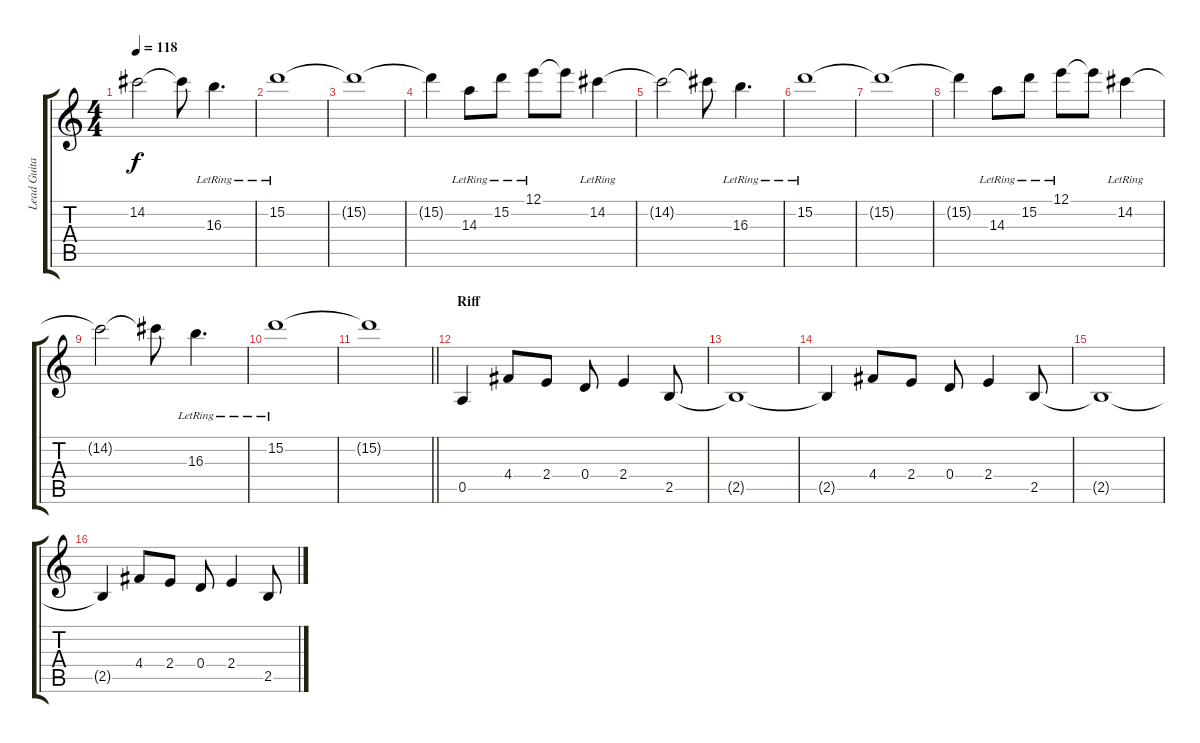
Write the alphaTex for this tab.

\track ("Lead Guitar" "Lead Guita") {instrument acousticguitarsteel}
\staff {score tabs}
\tuning (E4 B3 G3 D3 A2 E2) {hide}
\ts (4 4)
\tempo 118
\clef g2
\ks c
14.2{t}.2{dy f} 14.2{t}.8 16.3{lr}.4{d} |
15.2{lr}.1 |
15.2{t}.1 |
15.2{t}.4 14.3{lr}.8 15.2{lr}.8 12.1{lr}.8 12.1{t}.8 14.2{lr}.4 |
14.2{t}.2 14.2{t}.8 16.3{lr}.4{d} |
15.2{lr}.1 |
15.2{t}.1 |
15.2{t}.4 14.3{lr}.8 15.2{lr}.8 12.1{lr}.8 12.1{t}.8 14.2{lr}.4 |
14.2{t}.2 14.2{t}.8 16.3{lr}.4{d} |
15.2{lr}.1 |
\barLineRight lightlight
15.2{t}.1 |
\section ("" "Riff")
0.5.4{instrument distortionguitar} 4.4.8 2.4.8 0.4.8 2.4.4 2.5.8 |
2.5{t}.1 |
2.5{t}.4 4.4.8 2.4.8 0.4.8 2.4.4 2.5.8 |
2.5{t}.1 |
2.5{t}.4 4.4.8 2.4.8 0.4.8 2.4.4 2.5.8
